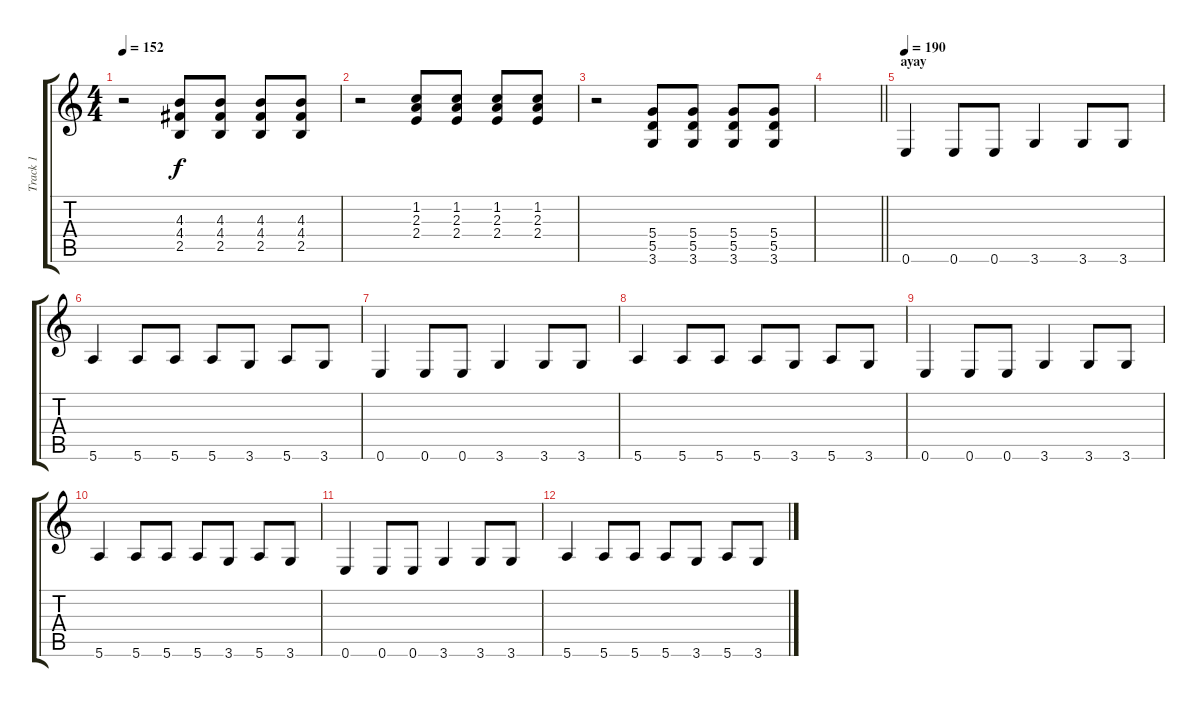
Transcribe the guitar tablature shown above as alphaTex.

\track ("Track 1" "Track 1") {instrument electricguitarclean}
\staff {score tabs}
\tuning (E4 B3 G3 D3 A2 E2) {hide}
\ts (4 4)
\tempo 152
\clef g2
\ks c
r.2{dy f} (4.3 4.4 2.5).8 (4.3 4.4 2.5).8 (4.3 4.4 2.5).8 (4.3 4.4 2.5).8 |
r.2 (1.2 2.3 2.4).8 (1.2 2.3 2.4).8 (1.2 2.3 2.4).8 (1.2 2.3 2.4).8 |
r.2 (5.4 5.5 3.6).8 (5.4 5.5 3.6).8 (5.4 5.5 3.6).8 (5.4 5.5 3.6).8 |
\barLineRight lightlight
|
\section ("" "ayay")
\tempo 190
0.6.4 0.6.8 0.6.8 3.6.4 3.6.8 3.6.8 |
5.6.4 5.6.8 5.6.8 5.6.8 3.6.8 5.6.8 3.6.8 |
0.6.4 0.6.8 0.6.8 3.6.4 3.6.8 3.6.8 |
5.6.4 5.6.8 5.6.8 5.6.8 3.6.8 5.6.8 3.6.8 |
0.6.4 0.6.8 0.6.8 3.6.4 3.6.8 3.6.8 |
5.6.4 5.6.8 5.6.8 5.6.8 3.6.8 5.6.8 3.6.8 |
0.6.4 0.6.8 0.6.8 3.6.4 3.6.8 3.6.8 |
5.6.4 5.6.8 5.6.8 5.6.8 3.6.8 5.6.8 3.6.8
